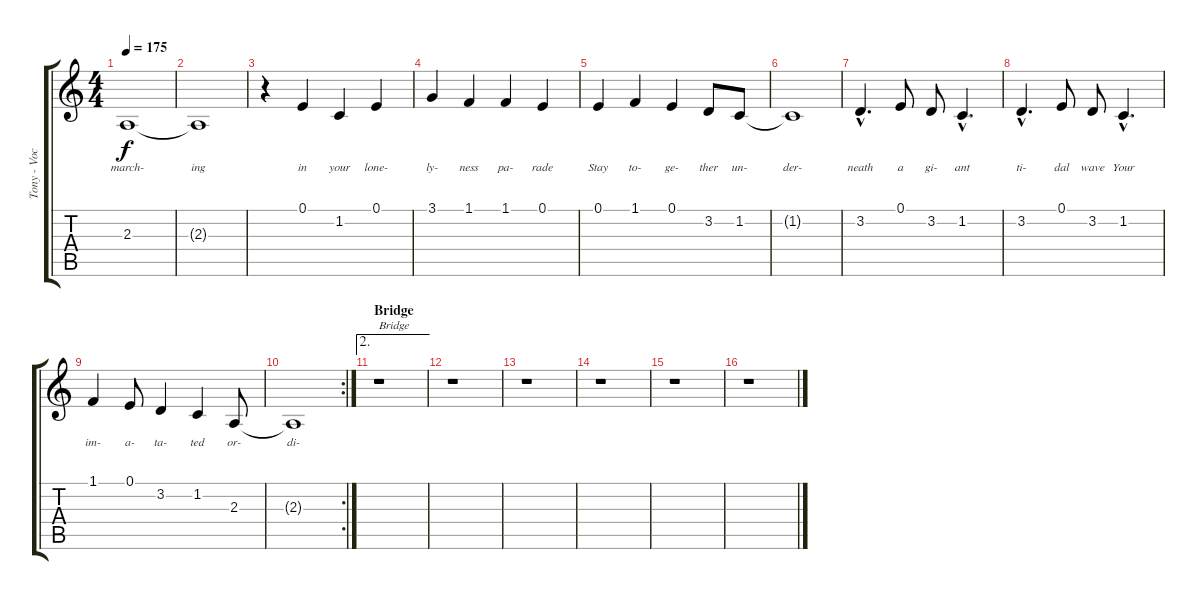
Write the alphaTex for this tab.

\track ("Tony - Vocals/Back Vocals" "Tony - Voc") {instrument lead1square}
\staff {score tabs}
\tuning (E4 B3 G3 D3 A2 E2) {hide}
\ts (4 4)
\tempo 175
\clef g2
\ks c
2.3.1{lyrics (0 "march-") lyrics (1 "") lyrics (2 "") lyrics (3 "") lyrics (4 "") dy f} |
2.3{t}.1{lyrics (0 "ing") lyrics (1 "") lyrics (2 "") lyrics (3 "") lyrics (4 "")} |
r.4 0.1.4{lyrics (0 "in") lyrics (1 "") lyrics (2 "") lyrics (3 "") lyrics (4 "")} 1.2.4{lyrics (0 "your") lyrics (1 "") lyrics (2 "") lyrics (3 "") lyrics (4 "")} 0.1.4{lyrics (0 "lone-") lyrics (1 "") lyrics (2 "") lyrics (3 "") lyrics (4 "")} |
3.1.4{lyrics (0 "ly-") lyrics (1 "") lyrics (2 "") lyrics (3 "") lyrics (4 "")} 1.1.4{lyrics (0 "ness") lyrics (1 "") lyrics (2 "") lyrics (3 "") lyrics (4 "")} 1.1.4{lyrics (0 "pa-") lyrics (1 "") lyrics (2 "") lyrics (3 "") lyrics (4 "")} 0.1.4{lyrics (0 "rade") lyrics (1 "") lyrics (2 "") lyrics (3 "") lyrics (4 "")} |
0.1.4{lyrics (0 "Stay") lyrics (1 "") lyrics (2 "") lyrics (3 "") lyrics (4 "")} 1.1.4{lyrics (0 "to-") lyrics (1 "") lyrics (2 "") lyrics (3 "") lyrics (4 "")} 0.1.4{lyrics (0 "ge-") lyrics (1 "") lyrics (2 "") lyrics (3 "") lyrics (4 "")} 3.2.8{lyrics (0 "ther") lyrics (1 "") lyrics (2 "") lyrics (3 "") lyrics (4 "")} 1.2.8{lyrics (0 "un-") lyrics (1 "") lyrics (2 "") lyrics (3 "") lyrics (4 "")} |
1.2{t}.1{lyrics (0 "der-") lyrics (1 "") lyrics (2 "") lyrics (3 "") lyrics (4 "")} |
3.2{hac}.4{d lyrics (0 "neath") lyrics (1 "") lyrics (2 "") lyrics (3 "") lyrics (4 "")} 0.1.8{lyrics (0 "a") lyrics (1 "") lyrics (2 "") lyrics (3 "") lyrics (4 "")} 3.2.8{lyrics (0 "gi-") lyrics (1 "") lyrics (2 "") lyrics (3 "") lyrics (4 "")} 1.2{hac}.4{d lyrics (0 "ant") lyrics (1 "") lyrics (2 "") lyrics (3 "") lyrics (4 "")} |
3.2{hac}.4{d lyrics (0 "ti-") lyrics (1 "") lyrics (2 "") lyrics (3 "") lyrics (4 "")} 0.1.8{lyrics (0 "dal") lyrics (1 "") lyrics (2 "") lyrics (3 "") lyrics (4 "")} 3.2.8{lyrics (0 "wave") lyrics (1 "") lyrics (2 "") lyrics (3 "") lyrics (4 "")} 1.2{hac}.4{d lyrics (0 "Your") lyrics (1 "") lyrics (2 "") lyrics (3 "") lyrics (4 "")} |
1.1.4{lyrics (0 "im-") lyrics (1 "") lyrics (2 "") lyrics (3 "") lyrics (4 "")} 0.1.8{lyrics (0 "a-") lyrics (1 "") lyrics (2 "") lyrics (3 "") lyrics (4 "")} 3.2.4{lyrics (0 "ta-") lyrics (1 "") lyrics (2 "") lyrics (3 "") lyrics (4 "")} 1.2.4{lyrics (0 "ted") lyrics (1 "") lyrics (2 "") lyrics (3 "") lyrics (4 "")} 2.3.8{lyrics (0 "or-") lyrics (1 "") lyrics (2 "") lyrics (3 "") lyrics (4 "")} |
\rc 2
2.3{t}.1{lyrics (0 "di-") lyrics (1 "") lyrics (2 "") lyrics (3 "") lyrics (4 "")} |
\ae 2
\section ("" "Bridge")
r.1{txt "Bridge"} |
r.1 |
r.1 |
r.1 |
r.1 |
r.1
